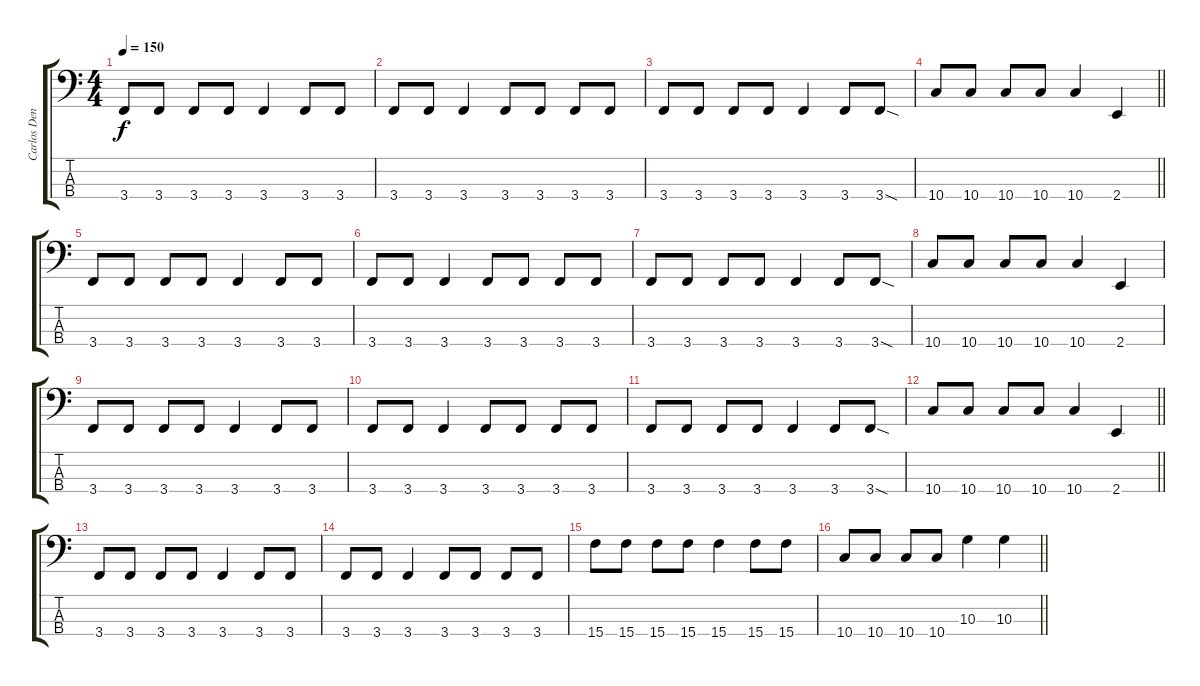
\track ("Carlos Dengler" "Carlos Den") {instrument electricbasspick}
\staff {score tabs}
\tuning (G2 D2 A1 D1) {hide}
\ts (4 4)
\tempo 150
\clef f4
\ks c
3.4.8{dy f} 3.4.8 3.4.8 3.4.8 3.4.4 3.4.8 3.4.8 |
3.4.8 3.4.8 3.4.4 3.4.8 3.4.8 3.4.8 3.4.8 |
3.4.8 3.4.8 3.4.8 3.4.8 3.4.4 3.4.8 3.4{sod}.8 |
\barLineRight lightlight
10.4.8 10.4.8 10.4.8 10.4.8 10.4.4 2.4.4 |
3.4.8 3.4.8 3.4.8 3.4.8 3.4.4 3.4.8 3.4.8 |
3.4.8 3.4.8 3.4.4 3.4.8 3.4.8 3.4.8 3.4.8 |
3.4.8 3.4.8 3.4.8 3.4.8 3.4.4 3.4.8 3.4{sod}.8 |
10.4.8 10.4.8 10.4.8 10.4.8 10.4.4 2.4.4 |
3.4.8 3.4.8 3.4.8 3.4.8 3.4.4 3.4.8 3.4.8 |
3.4.8 3.4.8 3.4.4 3.4.8 3.4.8 3.4.8 3.4.8 |
3.4.8 3.4.8 3.4.8 3.4.8 3.4.4 3.4.8 3.4{sod}.8 |
\barLineRight lightlight
10.4.8 10.4.8 10.4.8 10.4.8 10.4.4 2.4.4 |
3.4.8 3.4.8 3.4.8 3.4.8 3.4.4 3.4.8 3.4.8 |
3.4.8 3.4.8 3.4.4 3.4.8 3.4.8 3.4.8 3.4.8 |
15.4.8 15.4.8 15.4.8 15.4.8 15.4.4 15.4.8 15.4.8 |
\barLineRight lightlight
10.4.8 10.4.8 10.4.8 10.4.8 10.3.4 10.3.4
